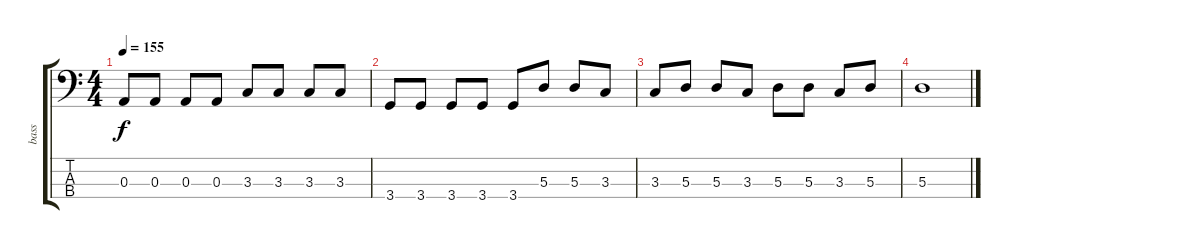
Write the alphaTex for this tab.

\track ("bass" "bass") {instrument electricbassfinger}
\staff {score tabs}
\tuning (G2 D2 A1 E1) {hide}
\ts (4 4)
\tempo 155
\clef f4
\ks c
0.3.8{dy f} 0.3.8 0.3.8 0.3.8 3.3.8 3.3.8 3.3.8 3.3.8 |
3.4.8 3.4.8 3.4.8 3.4.8 3.4.8 5.3.8 5.3.8 3.3.8 |
3.3.8 5.3.8 5.3.8 3.3.8 5.3.8 5.3.8 3.3.8 5.3.8 |
5.3.1
